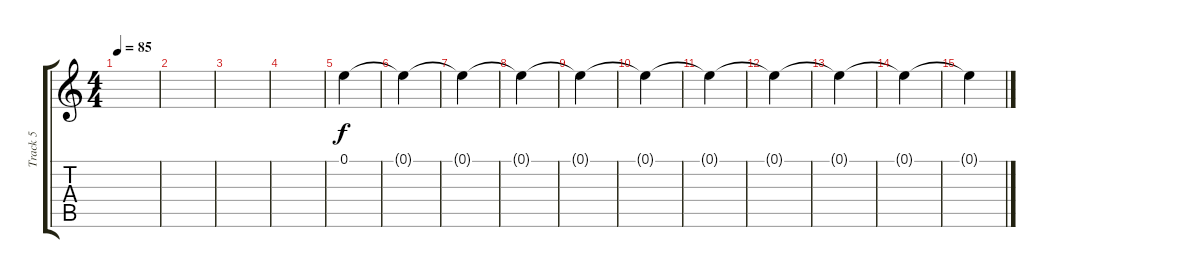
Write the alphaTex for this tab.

\track ("Track 5" "Track 5") {instrument overdrivenguitar}
\staff {score tabs}
\tuning (E4 B3 G3 D3 A2 E2) {hide}
\ts (4 4)
\tempo 85
\clef g2
\ks c
|
|
|
|
0.1.4 |
0.1{t}.4 |
0.1{t}.4 |
0.1{t}.4 |
0.1{t}.4 |
0.1{t}.4 |
0.1{t}.4 |
0.1{t}.4 |
0.1{t}.4 |
0.1{t}.4 |
0.1{t}.4
